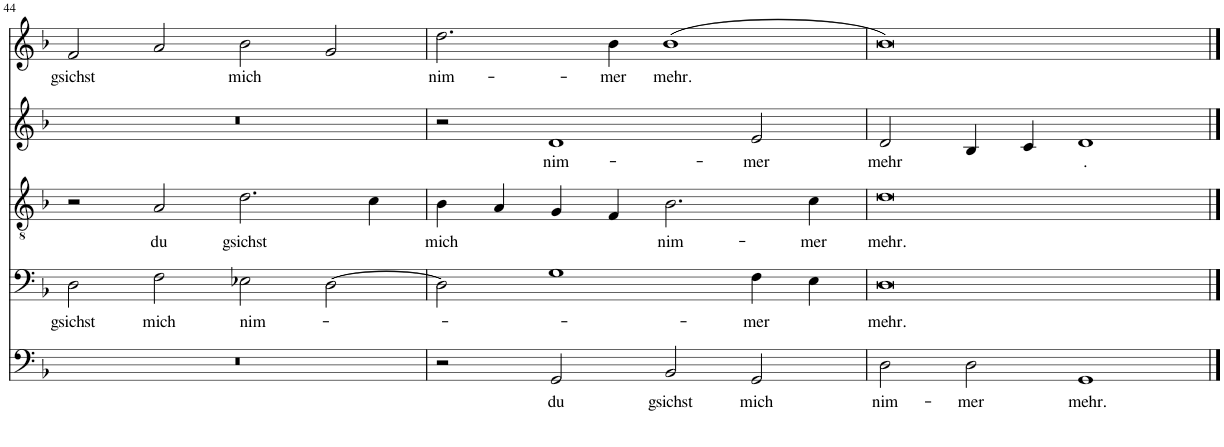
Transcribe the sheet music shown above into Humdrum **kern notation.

**kern	**text	**kern	**text	**kern	**text	**kern	**text	**kern	**text
*part5	*part5	*part4	*part4	*part3	*part3	*part2	*part2	*part1	*part1
*staff5	*staff5	*staff4	*staff4	*staff3	*staff3	*staff2	*staff2	*staff1	*staff1
*I"Bass	*	*I"Bass	*	*I"Tenor	*	*I"Tenor	*	*I"Soprano	*
!!LO:PB:g=z
*clefF4	*	*clefF4	*	*clefGv2	*	*clefG2	*	*clefG2	*
*k[b-]	*	*k[b-]	*	*k[b-]	*	*k[b-]	*	*k[b-]	*
*M4/2	*	*M4/2	*	*M4/2	*	*M4/2	*	*M4/2	*
=44	=44	=44	=44	=44	=44	=44	=44	=44	=44
!	!	!	!LO:LY:b	!	!	!	!	!	!LO:LY:b
0r	.	2D\	gsichst	2r	.	0r	.	2f/	gsichst
!	!	!	!LO:LY:b	!	!LO:LY:b	!	!	!	!
.	.	2F\	mich	2A/	du	.	.	2a/	.
!	!	!	!LO:LY:b	!	!LO:LY:b	!	!	!	!LO:LY:b
.	.	2E-X\	nim-	2.d\	gsichst	.	.	2b-\	mich
.	.	[2D\	.	.	.	.	.	2g/	.
.	.	.	.	4c\	.	.	.	.	.
=45	=45	=45	=45	=45	=45	=45	=45	=45	=45
!	!	!	!	!	!LO:LY:b	!	!	!	!LO:LY:b
2r	.	2D\]	.	4B-\	mich	2r	.	2.dd\	nim-
.	.	.	.	4A/	.	.	.	.	.
!	!LO:LY:b	!	!	!	!	!	!LO:LY:b	!	!
2GG/	du	1G	.	4G/	.	1d	nim-	.	.
!	!	!	!	!	!	!	!	!	!LO:LY:b
.	.	.	.	4F/	.	.	.	4b-\	-mer
!	!LO:LY:b	!	!	!	!LO:LY:b	!	!	!	!LO:LY:b
2BB-/	gsichst	.	.	2.B-\	nim-	.	.	(1b-	mehr.
!	!LO:LY:b	!	!LO:LY:b	!	!	!	!LO:LY:b	!	!
2GG/	mich	4F\	-mer	.	.	2e/	-mer	.	.
!	!	!	!	!	!LO:LY:b	!	!	!	!
.	.	4E\	.	4c\	-mer	.	.	.	.
=46	=46	=46	=46	=46	=46	=46	=46	=46	=46
!	!LO:LY:b	!	!LO:LY:b	!	!LO:LY:b	!	!LO:LY:b	!	!
2D\	nim-	0D	mehr.	0d	mehr.	2d/	mehr	0b-)	.
!	!LO:LY:b	!	!	!	!	!	!	!	!
2D\	-mer	.	.	.	.	4B-/	.	.	.
.	.	.	.	.	.	4c/	.	.	.
!	!LO:LY:b	!	!	!	!	!	!LO:LY:b	!	!
1GG	mehr.	.	.	.	.	1d	.	.	.
==	==	==	==	==	==	==	==	==	==
*-	*-	*-	*-	*-	*-	*-	*-	*-	*-
